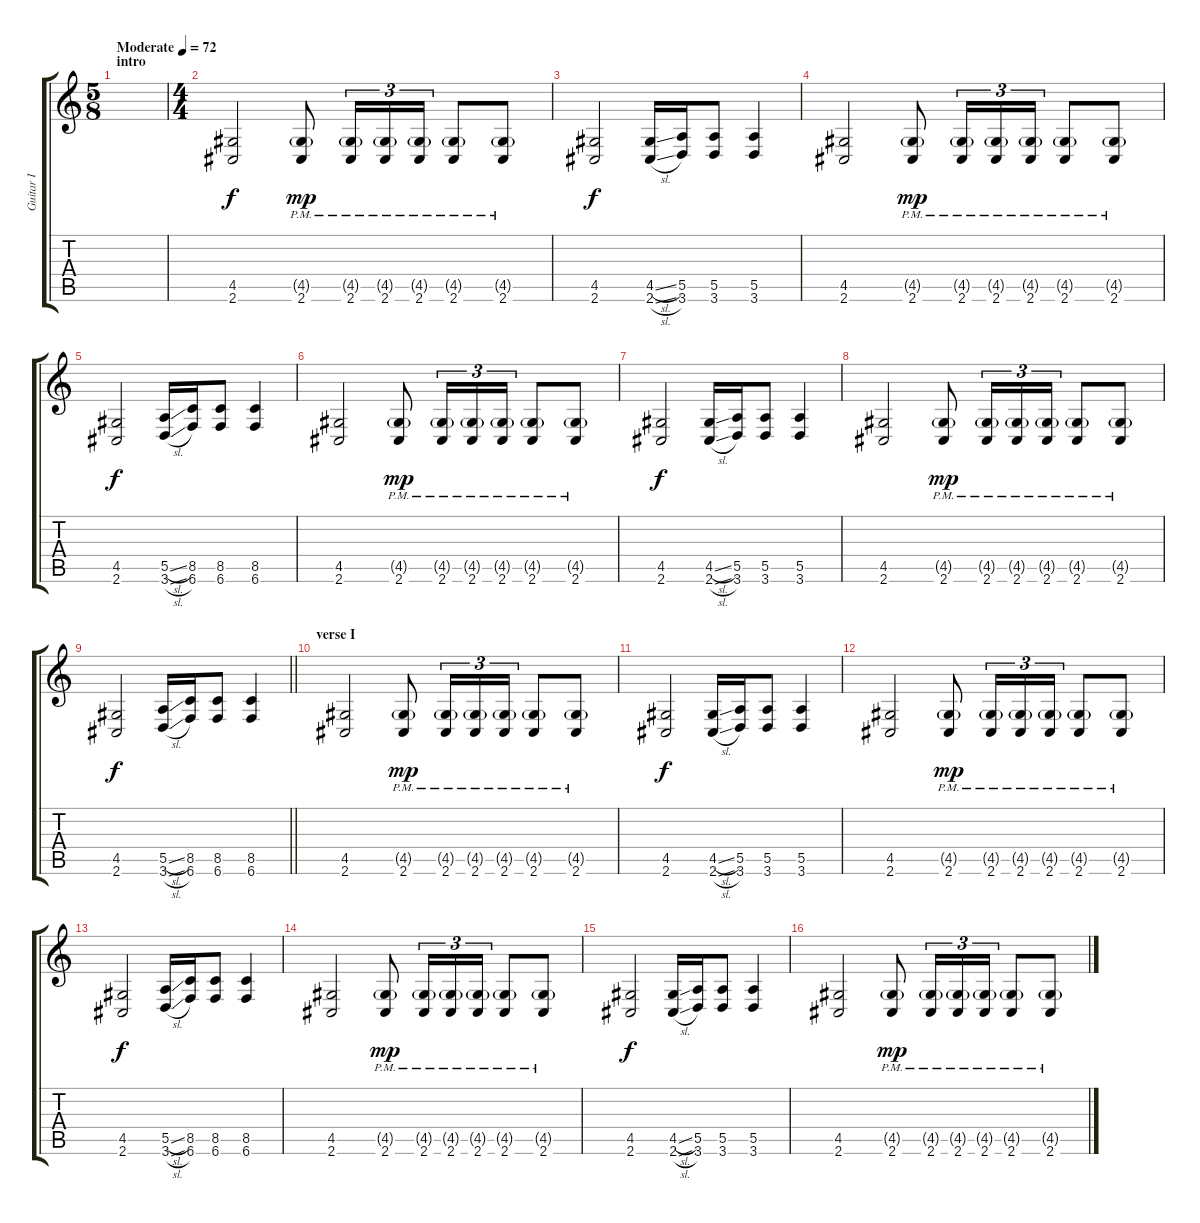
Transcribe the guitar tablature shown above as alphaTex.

\track ("Guitar I" "Guitar I") {instrument distortionguitar}
\staff {score tabs}
\tuning (B3 Gb3 D3 A2 E2 B1) {hide}
\ts (5 8)
\section ("" "intro")
\tempo (72 "Moderate")
\clef g2
\ks c
|
\ts (4 4)
(4.5 2.6).2 (4.5{g pm} 2.6{pm}).8{dy mp} (4.5{g pm} 2.6{pm}).16{tu (3 2)} (4.5{g pm} 2.6{pm}).16{tu (3 2)} (4.5{g pm} 2.6{pm}).16{tu (3 2)} (4.5{g pm} 2.6{pm}).8 (4.5{g pm} 2.6{pm}).8 |
(4.5 2.6).2{dy f} (4.5{sl} 2.6{sl}).16 (5.5 3.6).16 (5.5 3.6).8 (5.5 3.6).4 |
(4.5 2.6).2 (4.5{g pm} 2.6{pm}).8{dy mp} (4.5{g pm} 2.6{pm}).16{tu (3 2)} (4.5{g pm} 2.6{pm}).16{tu (3 2)} (4.5{g pm} 2.6{pm}).16{tu (3 2)} (4.5{g pm} 2.6{pm}).8 (4.5{g pm} 2.6{pm}).8 |
(4.5 2.6).2{dy f} (5.5{sl} 3.6{sl}).16 (8.5 6.6).16 (8.5 6.6).8 (8.5 6.6).4 |
(4.5 2.6).2 (4.5{g pm} 2.6{pm}).8{dy mp} (4.5{g pm} 2.6{pm}).16{tu (3 2)} (4.5{g pm} 2.6{pm}).16{tu (3 2)} (4.5{g pm} 2.6{pm}).16{tu (3 2)} (4.5{g pm} 2.6{pm}).8 (4.5{g pm} 2.6{pm}).8 |
(4.5 2.6).2{dy f} (4.5{sl} 2.6{sl}).16 (5.5 3.6).16 (5.5 3.6).8 (5.5 3.6).4 |
(4.5 2.6).2 (4.5{g pm} 2.6{pm}).8{dy mp} (4.5{g pm} 2.6{pm}).16{tu (3 2)} (4.5{g pm} 2.6{pm}).16{tu (3 2)} (4.5{g pm} 2.6{pm}).16{tu (3 2)} (4.5{g pm} 2.6{pm}).8 (4.5{g pm} 2.6{pm}).8 |
\barLineRight lightlight
(4.5 2.6).2{dy f} (5.5{sl} 3.6{sl}).16 (8.5 6.6).16 (8.5 6.6).8 (8.5 6.6).4 |
\section ("" "verse I")
(4.5 2.6).2 (4.5{g pm} 2.6{pm}).8{dy mp} (4.5{g pm} 2.6{pm}).16{tu (3 2)} (4.5{g pm} 2.6{pm}).16{tu (3 2)} (4.5{g pm} 2.6{pm}).16{tu (3 2)} (4.5{g pm} 2.6{pm}).8 (4.5{g pm} 2.6{pm}).8 |
(4.5 2.6).2{dy f} (4.5{sl} 2.6{sl}).16 (5.5 3.6).16 (5.5 3.6).8 (5.5 3.6).4 |
(4.5 2.6).2 (4.5{g pm} 2.6{pm}).8{dy mp} (4.5{g pm} 2.6{pm}).16{tu (3 2)} (4.5{g pm} 2.6{pm}).16{tu (3 2)} (4.5{g pm} 2.6{pm}).16{tu (3 2)} (4.5{g pm} 2.6{pm}).8 (4.5{g pm} 2.6{pm}).8 |
(4.5 2.6).2{dy f} (5.5{sl} 3.6{sl}).16 (8.5 6.6).16 (8.5 6.6).8 (8.5 6.6).4 |
(4.5 2.6).2 (4.5{g pm} 2.6{pm}).8{dy mp} (4.5{g pm} 2.6{pm}).16{tu (3 2)} (4.5{g pm} 2.6{pm}).16{tu (3 2)} (4.5{g pm} 2.6{pm}).16{tu (3 2)} (4.5{g pm} 2.6{pm}).8 (4.5{g pm} 2.6{pm}).8 |
(4.5 2.6).2{dy f} (4.5{sl} 2.6{sl}).16 (5.5 3.6).16 (5.5 3.6).8 (5.5 3.6).4 |
(4.5 2.6).2 (4.5{g pm} 2.6{pm}).8{dy mp} (4.5{g pm} 2.6{pm}).16{tu (3 2)} (4.5{g pm} 2.6{pm}).16{tu (3 2)} (4.5{g pm} 2.6{pm}).16{tu (3 2)} (4.5{g pm} 2.6{pm}).8 (4.5{g pm} 2.6{pm}).8
